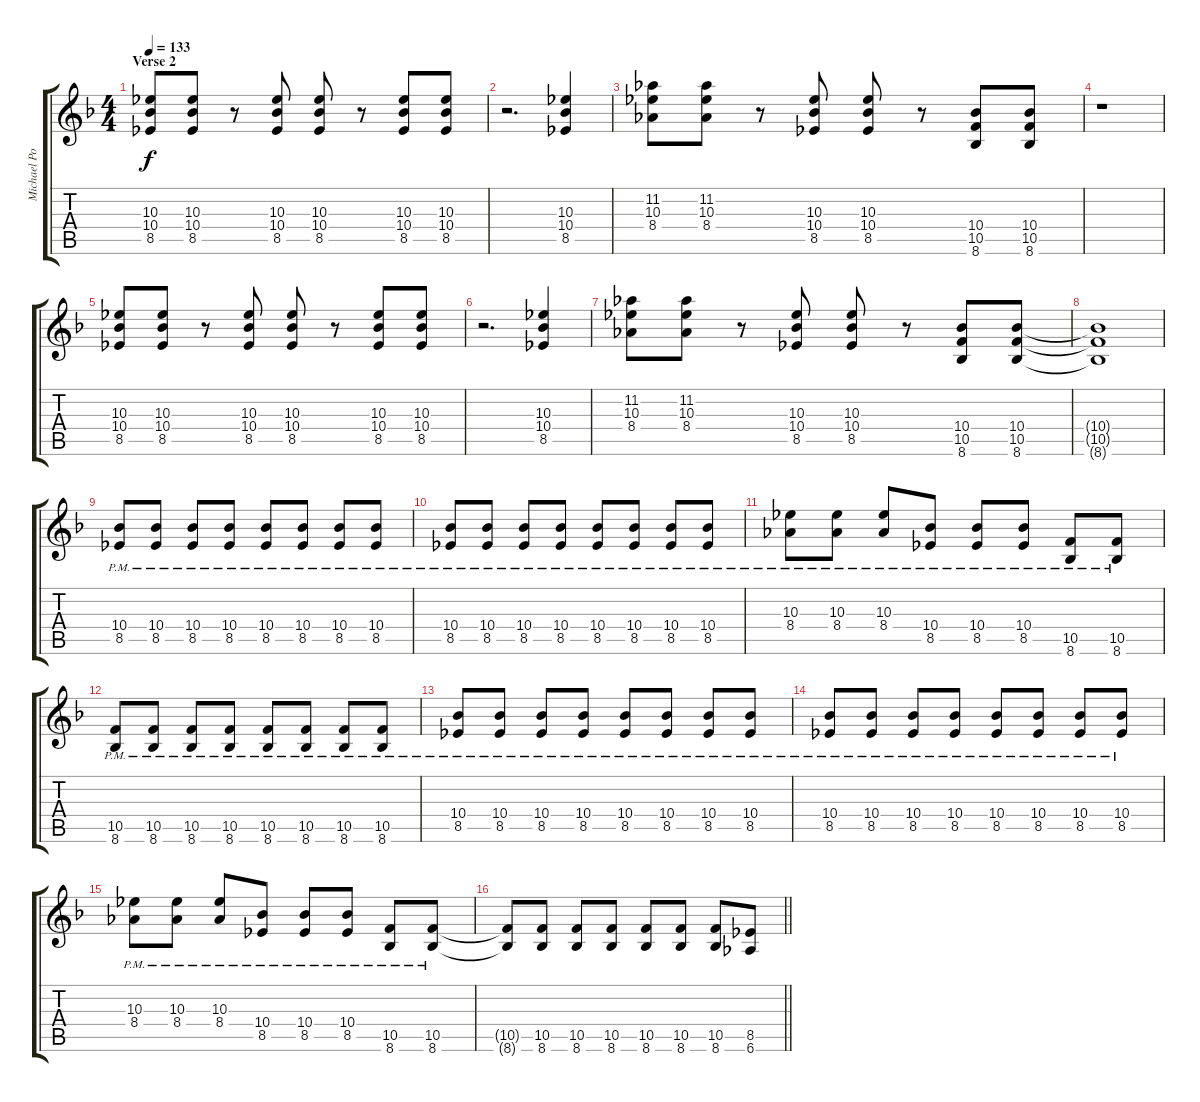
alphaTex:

\track ("Michael Poulsen" "Michael Po") {instrument distortionguitar}
\staff {score tabs}
\tuning (D4 A3 F3 C3 G2 D2) {hide}
\ts (4 4)
\section ("" "Verse 2")
\tempo 133
\clef g2
\ks f
(10.3 10.4 8.5).8{dy f} (10.3 10.4 8.5).8 r.8 (10.3 10.4 8.5).8 (10.3 10.4 8.5).8 r.8 (10.3 10.4 8.5).8 (10.3 10.4 8.5).8 |
r.2{d} (10.3 10.4 8.5).4 |
(11.2 10.3 8.4).8 (11.2 10.3 8.4).8 r.8 (10.3 10.4 8.5).8 (10.3 10.4 8.5).8 r.8 (10.4 10.5 8.6).8 (10.4 10.5 8.6).8 |
r.1 |
(10.3 10.4 8.5).8 (10.3 10.4 8.5).8 r.8 (10.3 10.4 8.5).8 (10.3 10.4 8.5).8 r.8 (10.3 10.4 8.5).8 (10.3 10.4 8.5).8 |
r.2{d} (10.3 10.4 8.5).4 |
(11.2 10.3 8.4).8 (11.2 10.3 8.4).8 r.8 (10.3 10.4 8.5).8 (10.3 10.4 8.5).8 r.8 (10.4 10.5 8.6).8 (10.4 10.5 8.6).8 |
(10.4{t} 10.5{t} 8.6{t}).1 |
(10.4{pm} 8.5{pm}).8 (10.4{pm} 8.5{pm}).8 (10.4{pm} 8.5{pm}).8 (10.4{pm} 8.5{pm}).8 (10.4{pm} 8.5{pm}).8 (10.4{pm} 8.5{pm}).8 (10.4{pm} 8.5{pm}).8 (10.4{pm} 8.5{pm}).8 |
(10.4{pm} 8.5{pm}).8 (10.4{pm} 8.5{pm}).8 (10.4{pm} 8.5{pm}).8 (10.4{pm} 8.5{pm}).8 (10.4{pm} 8.5{pm}).8 (10.4{pm} 8.5{pm}).8 (10.4{pm} 8.5{pm}).8 (10.4{pm} 8.5{pm}).8 |
(10.3{pm} 8.4{pm}).8 (10.3{pm} 8.4{pm}).8 (10.3{pm} 8.4{pm}).8 (10.4{pm} 8.5{pm}).8 (10.4{pm} 8.5{pm}).8 (10.4{pm} 8.5{pm}).8 (10.5{pm} 8.6{pm}).8 (10.5{pm} 8.6{pm}).8 |
(10.5{pm} 8.6{pm}).8 (10.5{pm} 8.6{pm}).8 (10.5{pm} 8.6{pm}).8 (10.5{pm} 8.6{pm}).8 (10.5{pm} 8.6{pm}).8 (10.5{pm} 8.6{pm}).8 (10.5{pm} 8.6{pm}).8 (10.5{pm} 8.6{pm}).8 |
(10.4{pm} 8.5{pm}).8 (10.4{pm} 8.5{pm}).8 (10.4{pm} 8.5{pm}).8 (10.4{pm} 8.5{pm}).8 (10.4{pm} 8.5{pm}).8 (10.4{pm} 8.5{pm}).8 (10.4{pm} 8.5{pm}).8 (10.4{pm} 8.5{pm}).8 |
(10.4{pm} 8.5{pm}).8 (10.4{pm} 8.5{pm}).8 (10.4{pm} 8.5{pm}).8 (10.4{pm} 8.5{pm}).8 (10.4{pm} 8.5{pm}).8 (10.4{pm} 8.5{pm}).8 (10.4{pm} 8.5{pm}).8 (10.4{pm} 8.5{pm}).8 |
(10.3{pm} 8.4{pm}).8 (10.3{pm} 8.4{pm}).8 (10.3{pm} 8.4{pm}).8 (10.4{pm} 8.5{pm}).8 (10.4{pm} 8.5{pm}).8 (10.4{pm} 8.5{pm}).8 (10.5{pm} 8.6{pm}).8 (10.5{pm} 8.6{pm}).8 |
\barLineRight lightlight
(10.5{t} 8.6{t}).8 (10.5 8.6).8 (10.5 8.6).8 (10.5 8.6).8 (10.5 8.6).8 (10.5 8.6).8 (10.5 8.6).8 (8.5 6.6).8
